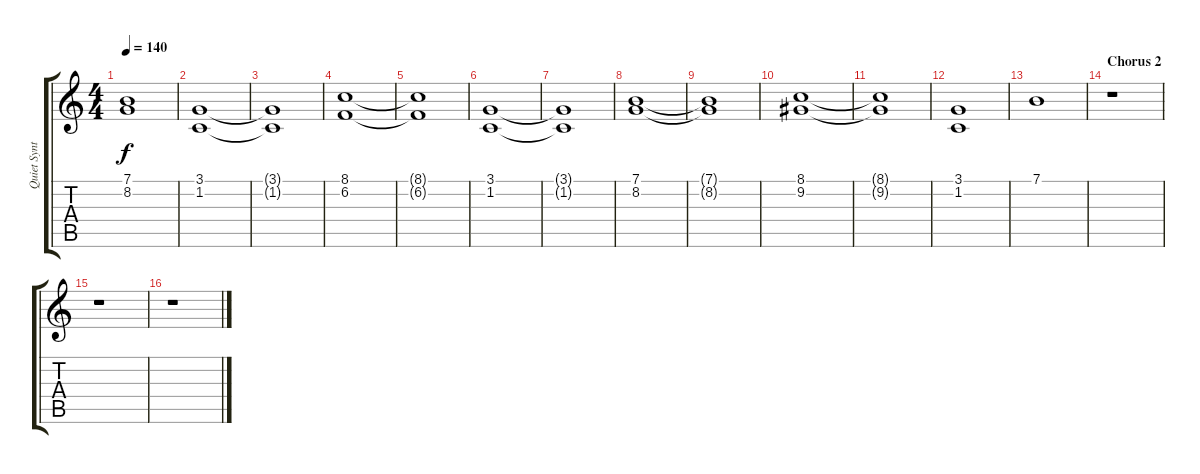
\track ("Quiet Synth" "Quiet Synt") {instrument stringensemble1}
\staff {score tabs}
\tuning (E4 B3 G3 D3 A2 E2) {hide}
\ts (4 4)
\tempo 140
\clef g2
\ks c
(7.1{t} 8.2{t}).1{dy f} |
(3.1 1.2).1 |
(3.1{t} 1.2{t}).1 |
(8.1 6.2).1 |
(8.1{t} 6.2{t}).1 |
(3.1 1.2).1 |
(3.1{t} 1.2{t}).1 |
(7.1 8.2).1 |
(7.1{t} 8.2{t}).1 |
(8.1 9.2).1 |
(8.1{t} 9.2{t}).1 |
(3.1 1.2).1 |
7.1.1 |
\section ("" "Chorus 2")
r.1 |
r.1 |
r.1
